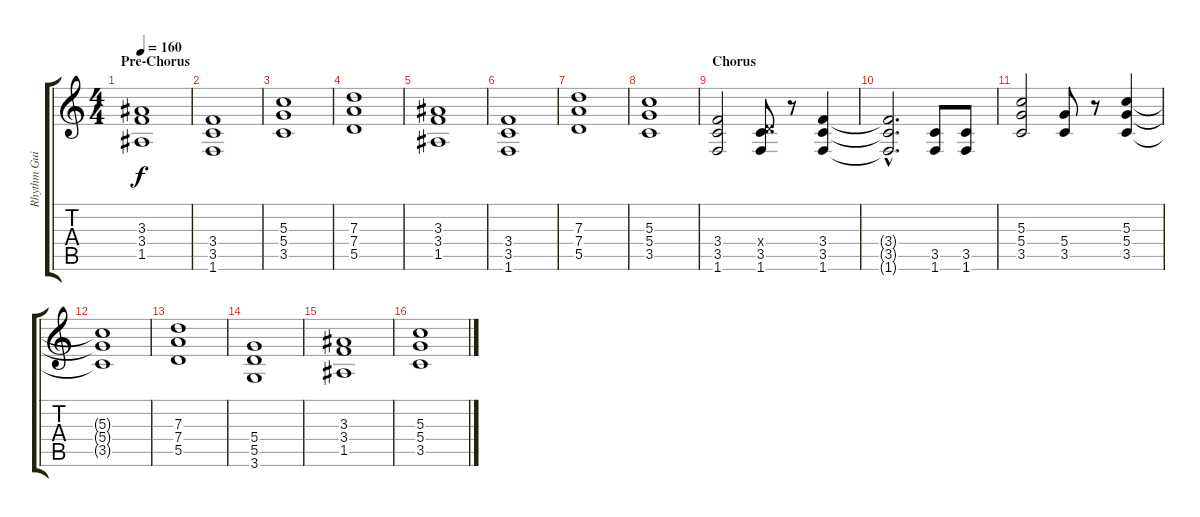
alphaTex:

\track ("Rhythm Guitar 2" "Rhythm Gui") {instrument overdrivenguitar}
\staff {score tabs}
\tuning (E4 B3 G3 D3 A2 E2) {hide}
\ts (4 4)
\section ("" "Pre-Chorus")
\tempo 160
\clef g2
\ks c
(3.3 3.4 1.5).1{dy f} |
(3.4 3.5 1.6).1 |
(5.3 5.4 3.5).1 |
(7.3 7.4 5.5).1 |
(3.3 3.4 1.5).1 |
(3.4 3.5 1.6).1 |
(7.3 7.4 5.5).1 |
(5.3 5.4 3.5).1 |
\section ("" "Chorus")
(3.4 3.5 1.6).2 (0.4{x} 3.5 1.6).8 r.8 (3.4 3.5 1.6).4 |
(3.4{hac t} 3.5{hac t} 1.6{hac t}).2{d} (3.5 1.6).8 (3.5 1.6).8 |
(5.3 5.4 3.5).2 (5.4 3.5).8 r.8 (5.3 5.4 3.5).4 |
(5.3{t} 5.4{t} 3.5{t}).1 |
(7.3 7.4 5.5).1 |
(5.4 5.5 3.6).1 |
(3.3 3.4 1.5).1 |
(5.3 5.4 3.5).1
